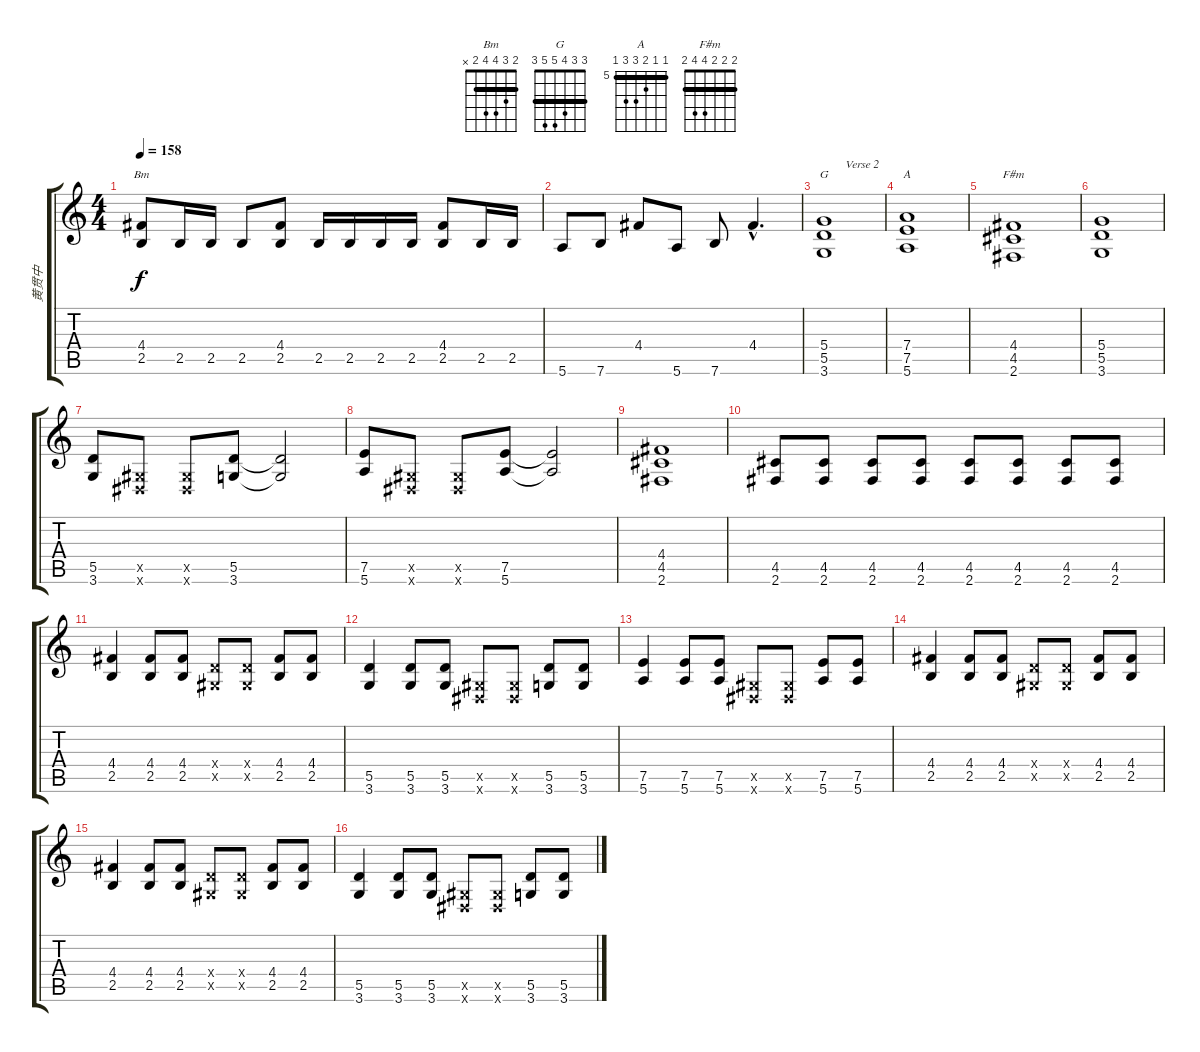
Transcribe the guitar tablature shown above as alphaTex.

\track ("黄贯中" "黄贯中") {instrument distortionguitar}
\staff {score tabs}
\tuning (E4 B3 G3 D3 A2 E2) {hide}
\chord ("Bm" 2 3 4 4 2 x) {barre 2}
\chord ("G" 3 3 4 5 5 3) {barre 3}
\chord ("A" 5 5 6 7 7 5) {firstfret 5 barre 5}
\chord ("F#m" 2 2 2 4 4 2) {barre 2}
\ts (4 4)
\tempo 158
\clef g2
\ks c
(4.4 2.5).8{ch "Bm" dy f} 2.5.16 2.5.16 2.5.8 (4.4 2.5).8 2.5.16 2.5.16 2.5.16 2.5.16 (4.4 2.5).8 2.5.16 2.5.16 |
5.6.8 7.6.8 4.4.8 5.6.8 7.6.8 4.4{hac}.4{d} |
(5.4 5.5 3.6).1{ch "G" txt "       Verse 2"} |
(7.4 7.5 5.6).1{ch "A"} |
(4.4 4.5 2.6).1{ch "F#m"} |
(5.4 5.5 3.6).1 |
(5.5 3.6).8 (-1.5{x} -1.6{x}).8 (-1.5{x} -1.6{x}).8 (5.5 3.6).8 (5.5{t} 3.6{t}).2 |
(7.5 5.6).8 (-1.5{x} -1.6{x}).8 (-1.5{x} -1.6{x}).8 (7.5 5.6).8 (7.5{t} 5.6{t}).2 |
(4.4 4.5 2.6).1 |
(4.5 2.6).8 (4.5 2.6).8 (4.5 2.6).8 (4.5 2.6).8 (4.5 2.6).8 (4.5 2.6).8 (4.5 2.6).8 (4.5 2.6).8 |
(4.4 2.5).4 (4.4 2.5).8 (4.4 2.5).8 (0.4{x} -1.5{x}).8 (0.4{x} -1.5{x}).8 (4.4 2.5).8 (4.4 2.5).8 |
(5.5 3.6).4 (5.5 3.6).8 (5.5 3.6).8 (-1.5{x} -1.6{x}).8 (-1.5{x} -1.6{x}).8 (5.5 3.6).8 (5.5 3.6).8 |
(7.5 5.6).4 (7.5 5.6).8 (7.5 5.6).8 (-1.5{x} -1.6{x}).8 (-1.5{x} -1.6{x}).8 (7.5 5.6).8 (7.5 5.6).8 |
(4.4 2.5).4 (4.4 2.5).8 (4.4 2.5).8 (0.4{x} -1.5{x}).8 (0.4{x} -1.5{x}).8 (4.4 2.5).8 (4.4 2.5).8 |
(4.4 2.5).4 (4.4 2.5).8 (4.4 2.5).8 (0.4{x} -1.5{x}).8 (0.4{x} -1.5{x}).8 (4.4 2.5).8 (4.4 2.5).8 |
(5.5 3.6).4 (5.5 3.6).8 (5.5 3.6).8 (-1.5{x} -1.6{x}).8 (-1.5{x} -1.6{x}).8 (5.5 3.6).8 (5.5 3.6).8
